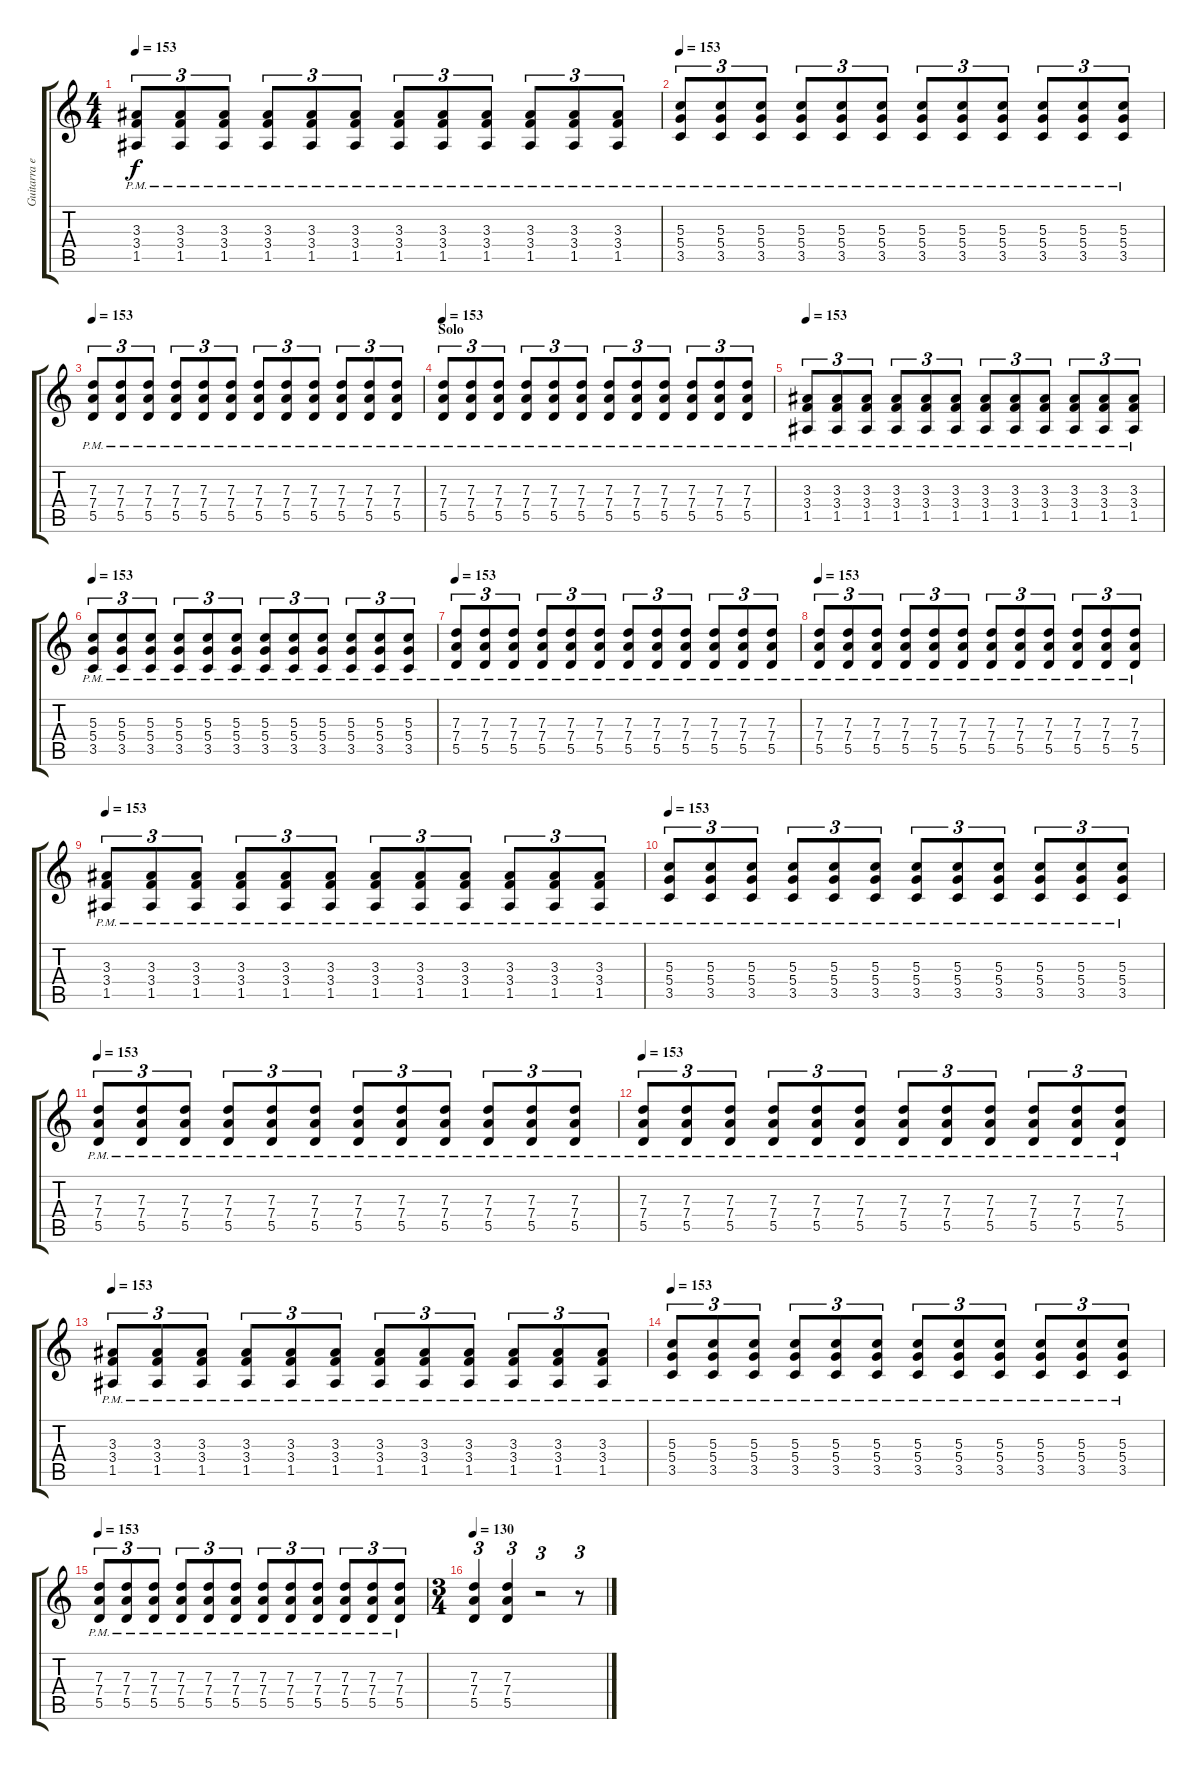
\track ("Guitarra eléctrica 1" "Guitarra e") {instrument distortionguitar}
\staff {score tabs}
\tuning (E4 B3 G3 D3 A2 E2) {hide}
\ts (4 4)
\tempo 153
\clef g2
\ks c
(3.3{pm} 3.4{pm} 1.5{pm}).8{tu (3 2) dy f} (3.3{pm} 3.4{pm} 1.5{pm}).8{tu (3 2)} (3.3{pm} 3.4{pm} 1.5{pm}).8{tu (3 2)} (3.3{pm} 3.4{pm} 1.5{pm}).8{tu (3 2)} (3.3{pm} 3.4{pm} 1.5{pm}).8{tu (3 2)} (3.3{pm} 3.4{pm} 1.5{pm}).8{tu (3 2)} (3.3{pm} 3.4{pm} 1.5{pm}).8{tu (3 2)} (3.3{pm} 3.4{pm} 1.5{pm}).8{tu (3 2)} (3.3{pm} 3.4{pm} 1.5{pm}).8{tu (3 2)} (3.3{pm} 3.4{pm} 1.5{pm}).8{tu (3 2)} (3.3{pm} 3.4{pm} 1.5{pm}).8{tu (3 2)} (3.3{pm} 3.4{pm} 1.5{pm}).8{tu (3 2)} |
\tempo 153
(5.3{pm} 5.4{pm} 3.5{pm}).8{tu (3 2)} (5.3{pm} 5.4{pm} 3.5{pm}).8{tu (3 2)} (5.3{pm} 5.4{pm} 3.5{pm}).8{tu (3 2)} (5.3{pm} 5.4{pm} 3.5{pm}).8{tu (3 2)} (5.3{pm} 5.4{pm} 3.5{pm}).8{tu (3 2)} (5.3{pm} 5.4{pm} 3.5{pm}).8{tu (3 2)} (5.3{pm} 5.4{pm} 3.5{pm}).8{tu (3 2)} (5.3{pm} 5.4{pm} 3.5{pm}).8{tu (3 2)} (5.3{pm} 5.4{pm} 3.5{pm}).8{tu (3 2)} (5.3{pm} 5.4{pm} 3.5{pm}).8{tu (3 2)} (5.3{pm} 5.4{pm} 3.5{pm}).8{tu (3 2)} (5.3{pm} 5.4{pm} 3.5{pm}).8{tu (3 2)} |
\tempo 153
(7.3{pm} 7.4{pm} 5.5{pm}).8{tu (3 2) volume 13} (7.3{pm} 7.4{pm} 5.5{pm}).8{tu (3 2)} (7.3{pm} 7.4{pm} 5.5{pm}).8{tu (3 2)} (7.3{pm} 7.4{pm} 5.5{pm}).8{tu (3 2)} (7.3{pm} 7.4{pm} 5.5{pm}).8{tu (3 2)} (7.3{pm} 7.4{pm} 5.5{pm}).8{tu (3 2)} (7.3{pm} 7.4{pm} 5.5{pm}).8{tu (3 2)} (7.3{pm} 7.4{pm} 5.5{pm}).8{tu (3 2)} (7.3{pm} 7.4{pm} 5.5{pm}).8{tu (3 2)} (7.3{pm} 7.4{pm} 5.5{pm}).8{tu (3 2)} (7.3{pm} 7.4{pm} 5.5{pm}).8{tu (3 2)} (7.3{pm} 7.4{pm} 5.5{pm}).8{tu (3 2)} |
\section ("" "Solo")
\tempo 153
(7.3{pm} 7.4{pm} 5.5{pm}).8{tu (3 2) volume 13} (7.3{pm} 7.4{pm} 5.5{pm}).8{tu (3 2)} (7.3{pm} 7.4{pm} 5.5{pm}).8{tu (3 2)} (7.3{pm} 7.4{pm} 5.5{pm}).8{tu (3 2)} (7.3{pm} 7.4{pm} 5.5{pm}).8{tu (3 2)} (7.3{pm} 7.4{pm} 5.5{pm}).8{tu (3 2)} (7.3{pm} 7.4{pm} 5.5{pm}).8{tu (3 2)} (7.3{pm} 7.4{pm} 5.5{pm}).8{tu (3 2)} (7.3{pm} 7.4{pm} 5.5{pm}).8{tu (3 2)} (7.3{pm} 7.4{pm} 5.5{pm}).8{tu (3 2)} (7.3{pm} 7.4{pm} 5.5{pm}).8{tu (3 2)} (7.3{pm} 7.4{pm} 5.5{pm}).8{tu (3 2)} |
\tempo 153
(3.3{pm} 3.4{pm} 1.5{pm}).8{tu (3 2)} (3.3{pm} 3.4{pm} 1.5{pm}).8{tu (3 2)} (3.3{pm} 3.4{pm} 1.5{pm}).8{tu (3 2)} (3.3{pm} 3.4{pm} 1.5{pm}).8{tu (3 2)} (3.3{pm} 3.4{pm} 1.5{pm}).8{tu (3 2)} (3.3{pm} 3.4{pm} 1.5{pm}).8{tu (3 2)} (3.3{pm} 3.4{pm} 1.5{pm}).8{tu (3 2)} (3.3{pm} 3.4{pm} 1.5{pm}).8{tu (3 2)} (3.3{pm} 3.4{pm} 1.5{pm}).8{tu (3 2)} (3.3{pm} 3.4{pm} 1.5{pm}).8{tu (3 2)} (3.3{pm} 3.4{pm} 1.5{pm}).8{tu (3 2)} (3.3{pm} 3.4{pm} 1.5{pm}).8{tu (3 2)} |
\tempo 153
(5.3{pm} 5.4{pm} 3.5{pm}).8{tu (3 2)} (5.3{pm} 5.4{pm} 3.5{pm}).8{tu (3 2)} (5.3{pm} 5.4{pm} 3.5{pm}).8{tu (3 2)} (5.3{pm} 5.4{pm} 3.5{pm}).8{tu (3 2)} (5.3{pm} 5.4{pm} 3.5{pm}).8{tu (3 2)} (5.3{pm} 5.4{pm} 3.5{pm}).8{tu (3 2)} (5.3{pm} 5.4{pm} 3.5{pm}).8{tu (3 2)} (5.3{pm} 5.4{pm} 3.5{pm}).8{tu (3 2)} (5.3{pm} 5.4{pm} 3.5{pm}).8{tu (3 2)} (5.3{pm} 5.4{pm} 3.5{pm}).8{tu (3 2)} (5.3{pm} 5.4{pm} 3.5{pm}).8{tu (3 2)} (5.3{pm} 5.4{pm} 3.5{pm}).8{tu (3 2)} |
\tempo 153
(7.3{pm} 7.4{pm} 5.5{pm}).8{tu (3 2) volume 13} (7.3{pm} 7.4{pm} 5.5{pm}).8{tu (3 2)} (7.3{pm} 7.4{pm} 5.5{pm}).8{tu (3 2)} (7.3{pm} 7.4{pm} 5.5{pm}).8{tu (3 2)} (7.3{pm} 7.4{pm} 5.5{pm}).8{tu (3 2)} (7.3{pm} 7.4{pm} 5.5{pm}).8{tu (3 2)} (7.3{pm} 7.4{pm} 5.5{pm}).8{tu (3 2)} (7.3{pm} 7.4{pm} 5.5{pm}).8{tu (3 2)} (7.3{pm} 7.4{pm} 5.5{pm}).8{tu (3 2)} (7.3{pm} 7.4{pm} 5.5{pm}).8{tu (3 2)} (7.3{pm} 7.4{pm} 5.5{pm}).8{tu (3 2)} (7.3{pm} 7.4{pm} 5.5{pm}).8{tu (3 2)} |
\tempo 153
(7.3{pm} 7.4{pm} 5.5{pm}).8{tu (3 2) volume 13} (7.3{pm} 7.4{pm} 5.5{pm}).8{tu (3 2)} (7.3{pm} 7.4{pm} 5.5{pm}).8{tu (3 2)} (7.3{pm} 7.4{pm} 5.5{pm}).8{tu (3 2)} (7.3{pm} 7.4{pm} 5.5{pm}).8{tu (3 2)} (7.3{pm} 7.4{pm} 5.5{pm}).8{tu (3 2)} (7.3{pm} 7.4{pm} 5.5{pm}).8{tu (3 2)} (7.3{pm} 7.4{pm} 5.5{pm}).8{tu (3 2)} (7.3{pm} 7.4{pm} 5.5{pm}).8{tu (3 2)} (7.3{pm} 7.4{pm} 5.5{pm}).8{tu (3 2)} (7.3{pm} 7.4{pm} 5.5{pm}).8{tu (3 2)} (7.3{pm} 7.4{pm} 5.5{pm}).8{tu (3 2)} |
\tempo 153
(3.3{pm} 3.4{pm} 1.5{pm}).8{tu (3 2)} (3.3{pm} 3.4{pm} 1.5{pm}).8{tu (3 2)} (3.3{pm} 3.4{pm} 1.5{pm}).8{tu (3 2)} (3.3{pm} 3.4{pm} 1.5{pm}).8{tu (3 2)} (3.3{pm} 3.4{pm} 1.5{pm}).8{tu (3 2)} (3.3{pm} 3.4{pm} 1.5{pm}).8{tu (3 2)} (3.3{pm} 3.4{pm} 1.5{pm}).8{tu (3 2)} (3.3{pm} 3.4{pm} 1.5{pm}).8{tu (3 2)} (3.3{pm} 3.4{pm} 1.5{pm}).8{tu (3 2)} (3.3{pm} 3.4{pm} 1.5{pm}).8{tu (3 2)} (3.3{pm} 3.4{pm} 1.5{pm}).8{tu (3 2)} (3.3{pm} 3.4{pm} 1.5{pm}).8{tu (3 2)} |
\tempo 153
(5.3{pm} 5.4{pm} 3.5{pm}).8{tu (3 2)} (5.3{pm} 5.4{pm} 3.5{pm}).8{tu (3 2)} (5.3{pm} 5.4{pm} 3.5{pm}).8{tu (3 2)} (5.3{pm} 5.4{pm} 3.5{pm}).8{tu (3 2)} (5.3{pm} 5.4{pm} 3.5{pm}).8{tu (3 2)} (5.3{pm} 5.4{pm} 3.5{pm}).8{tu (3 2)} (5.3{pm} 5.4{pm} 3.5{pm}).8{tu (3 2)} (5.3{pm} 5.4{pm} 3.5{pm}).8{tu (3 2)} (5.3{pm} 5.4{pm} 3.5{pm}).8{tu (3 2)} (5.3{pm} 5.4{pm} 3.5{pm}).8{tu (3 2)} (5.3{pm} 5.4{pm} 3.5{pm}).8{tu (3 2)} (5.3{pm} 5.4{pm} 3.5{pm}).8{tu (3 2)} |
\tempo 153
(7.3{pm} 7.4{pm} 5.5{pm}).8{tu (3 2) volume 13} (7.3{pm} 7.4{pm} 5.5{pm}).8{tu (3 2)} (7.3{pm} 7.4{pm} 5.5{pm}).8{tu (3 2)} (7.3{pm} 7.4{pm} 5.5{pm}).8{tu (3 2)} (7.3{pm} 7.4{pm} 5.5{pm}).8{tu (3 2)} (7.3{pm} 7.4{pm} 5.5{pm}).8{tu (3 2)} (7.3{pm} 7.4{pm} 5.5{pm}).8{tu (3 2)} (7.3{pm} 7.4{pm} 5.5{pm}).8{tu (3 2)} (7.3{pm} 7.4{pm} 5.5{pm}).8{tu (3 2)} (7.3{pm} 7.4{pm} 5.5{pm}).8{tu (3 2)} (7.3{pm} 7.4{pm} 5.5{pm}).8{tu (3 2)} (7.3{pm} 7.4{pm} 5.5{pm}).8{tu (3 2)} |
\tempo 153
(7.3{pm} 7.4{pm} 5.5{pm}).8{tu (3 2) volume 13} (7.3{pm} 7.4{pm} 5.5{pm}).8{tu (3 2)} (7.3{pm} 7.4{pm} 5.5{pm}).8{tu (3 2)} (7.3{pm} 7.4{pm} 5.5{pm}).8{tu (3 2)} (7.3{pm} 7.4{pm} 5.5{pm}).8{tu (3 2)} (7.3{pm} 7.4{pm} 5.5{pm}).8{tu (3 2)} (7.3{pm} 7.4{pm} 5.5{pm}).8{tu (3 2)} (7.3{pm} 7.4{pm} 5.5{pm}).8{tu (3 2)} (7.3{pm} 7.4{pm} 5.5{pm}).8{tu (3 2)} (7.3{pm} 7.4{pm} 5.5{pm}).8{tu (3 2)} (7.3{pm} 7.4{pm} 5.5{pm}).8{tu (3 2)} (7.3{pm} 7.4{pm} 5.5{pm}).8{tu (3 2)} |
\tempo 153
(3.3{pm} 3.4{pm} 1.5{pm}).8{tu (3 2)} (3.3{pm} 3.4{pm} 1.5{pm}).8{tu (3 2)} (3.3{pm} 3.4{pm} 1.5{pm}).8{tu (3 2)} (3.3{pm} 3.4{pm} 1.5{pm}).8{tu (3 2)} (3.3{pm} 3.4{pm} 1.5{pm}).8{tu (3 2)} (3.3{pm} 3.4{pm} 1.5{pm}).8{tu (3 2)} (3.3{pm} 3.4{pm} 1.5{pm}).8{tu (3 2)} (3.3{pm} 3.4{pm} 1.5{pm}).8{tu (3 2)} (3.3{pm} 3.4{pm} 1.5{pm}).8{tu (3 2)} (3.3{pm} 3.4{pm} 1.5{pm}).8{tu (3 2)} (3.3{pm} 3.4{pm} 1.5{pm}).8{tu (3 2)} (3.3{pm} 3.4{pm} 1.5{pm}).8{tu (3 2)} |
\tempo 153
(5.3{pm} 5.4{pm} 3.5{pm}).8{tu (3 2)} (5.3{pm} 5.4{pm} 3.5{pm}).8{tu (3 2)} (5.3{pm} 5.4{pm} 3.5{pm}).8{tu (3 2)} (5.3{pm} 5.4{pm} 3.5{pm}).8{tu (3 2)} (5.3{pm} 5.4{pm} 3.5{pm}).8{tu (3 2)} (5.3{pm} 5.4{pm} 3.5{pm}).8{tu (3 2)} (5.3{pm} 5.4{pm} 3.5{pm}).8{tu (3 2)} (5.3{pm} 5.4{pm} 3.5{pm}).8{tu (3 2)} (5.3{pm} 5.4{pm} 3.5{pm}).8{tu (3 2)} (5.3{pm} 5.4{pm} 3.5{pm}).8{tu (3 2)} (5.3{pm} 5.4{pm} 3.5{pm}).8{tu (3 2)} (5.3{pm} 5.4{pm} 3.5{pm}).8{tu (3 2)} |
\tempo 153
(7.3{pm} 7.4{pm} 5.5{pm}).8{tu (3 2) volume 13} (7.3{pm} 7.4{pm} 5.5{pm}).8{tu (3 2)} (7.3{pm} 7.4{pm} 5.5{pm}).8{tu (3 2)} (7.3{pm} 7.4{pm} 5.5{pm}).8{tu (3 2)} (7.3{pm} 7.4{pm} 5.5{pm}).8{tu (3 2)} (7.3{pm} 7.4{pm} 5.5{pm}).8{tu (3 2)} (7.3{pm} 7.4{pm} 5.5{pm}).8{tu (3 2)} (7.3{pm} 7.4{pm} 5.5{pm}).8{tu (3 2)} (7.3{pm} 7.4{pm} 5.5{pm}).8{tu (3 2)} (7.3{pm} 7.4{pm} 5.5{pm}).8{tu (3 2)} (7.3{pm} 7.4{pm} 5.5{pm}).8{tu (3 2)} (7.3{pm} 7.4{pm} 5.5{pm}).8{tu (3 2)} |
\ts (3 4)
\tempo 130
(7.3 7.4 5.5).4{tu (3 2)} (7.3 7.4 5.5).4{tu (3 2)} r.2{tu (3 2)} r.8{tu (3 2)}
